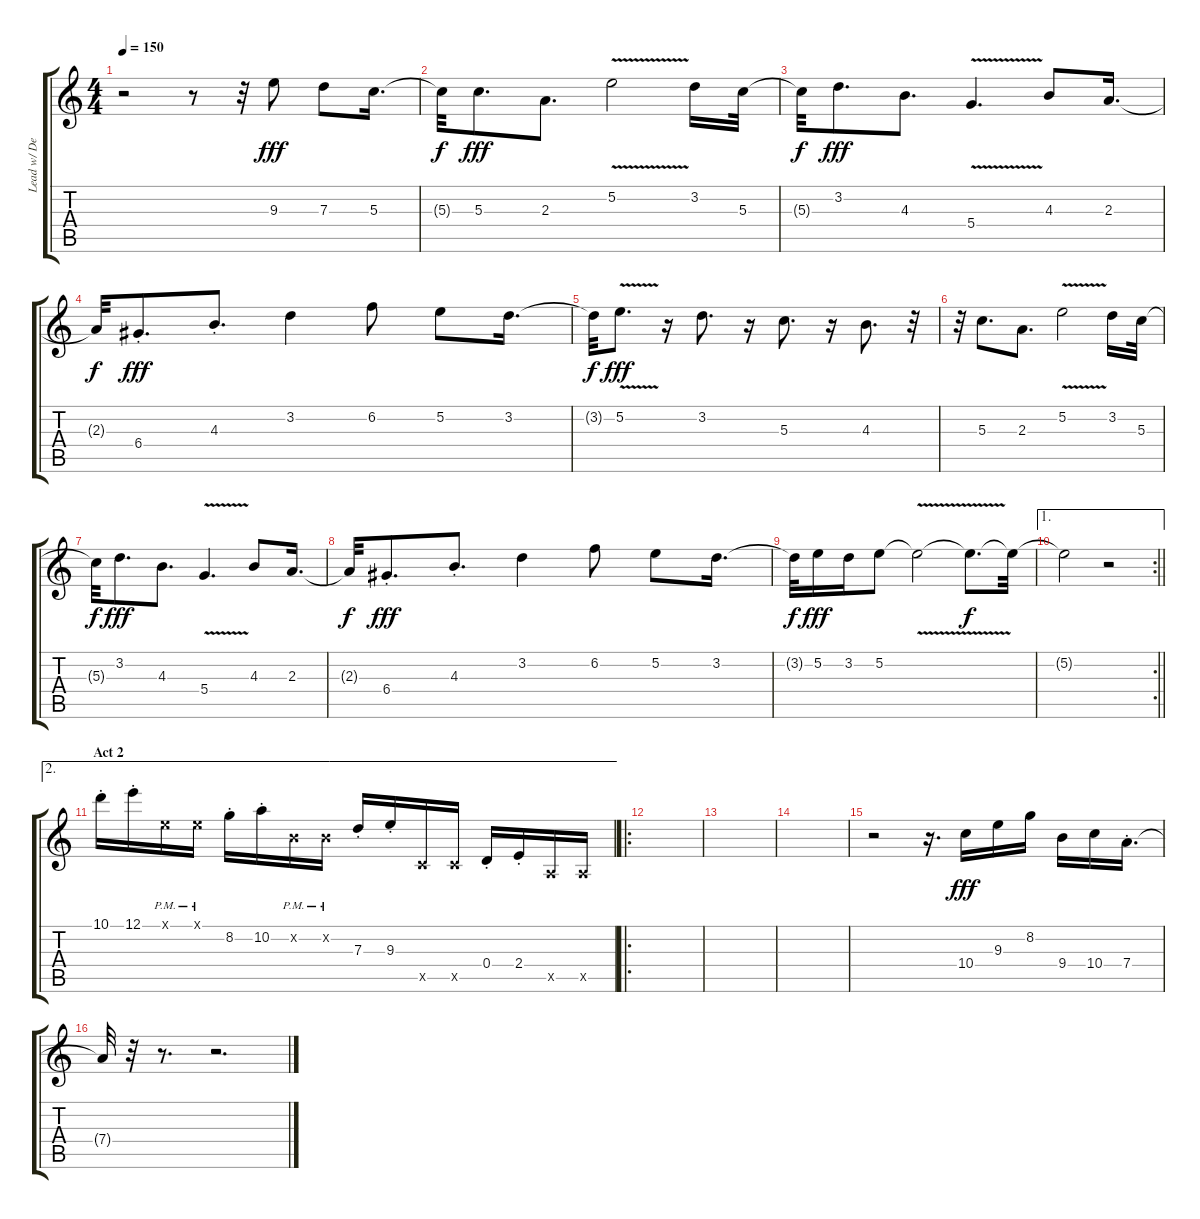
\track ("Lead w/ Delay" "Lead w/ De") {instrument lead5charang}
\staff {score tabs}
\tuning (E5 B4 G4 D4 A3 E3) {hide}
\ts (4 4)
\tempo 150
\clef g2
\ks c
r.2{dy fff} r.8 r.32 9.3.8 7.3.8 5.3.16{d} |
5.3{t}.32{dy f} 5.3.8{d dy fff} 2.3.8{d} 5.2{v}.2 3.2.16 5.3.32 |
5.3{t}.32{dy f} 3.2.8{d dy fff} 4.3.8{d} 5.4{v}.4{d} 4.3.8 2.3.16{d} |
2.3{t}.32{dy f} 6.4{st}.8{d dy fff} 4.3{st}.8{d} 3.2.4 6.2.8 5.2.8 3.2.16{d} |
3.2{t}.32{dy f} 5.2{v}.8{d dy fff} r.16 3.2.8{d} r.16 5.3.8{d} r.16 4.3.8{d} r.32 |
r.32 5.3.8{d} 2.3.8{d} 5.2{v}.2 3.2.16 5.3.32 |
5.3{t}.32{dy f} 3.2.8{d dy fff} 4.3.8{d} 5.4{v}.4{d} 4.3.8 2.3.16{d} |
2.3{t}.32{dy f} 6.4{st}.8{d dy fff} 4.3{st}.8{d} 3.2.4 6.2.8 5.2.8 3.2.16{d} |
3.2{t}.32{dy f} 5.2.16{dy fff} 3.2.16 5.2.8 5.2{v t}.2 5.2{t}.8{d dy f} 5.2{t}.32 |
\ae 1
\rc 2
\barLineRight lightlight
5.2{t}.2 r.2 |
\ae 2
\section ("" "Act 2")
10.1{st}.16 12.1{st}.16 0.1{pm x}.16 0.1{pm x}.16 8.2{st}.16 10.2{st}.16 0.2{pm x}.16 0.2{pm x}.16 7.3{st}.16 9.3{st}.16 3.5{x}.16 3.5{x}.16 0.4{st}.16 2.4{st}.16 0.5{x}.16 0.5{x}.16 |
\ro
|
|
|
r.2 r.16{d} 10.4.16{dy fff} 9.3.16 8.2.16 9.4.16 10.4.16 7.4{st}.16{d} |
7.4{t}.32 r.32 r.8{d} r.2{d}
